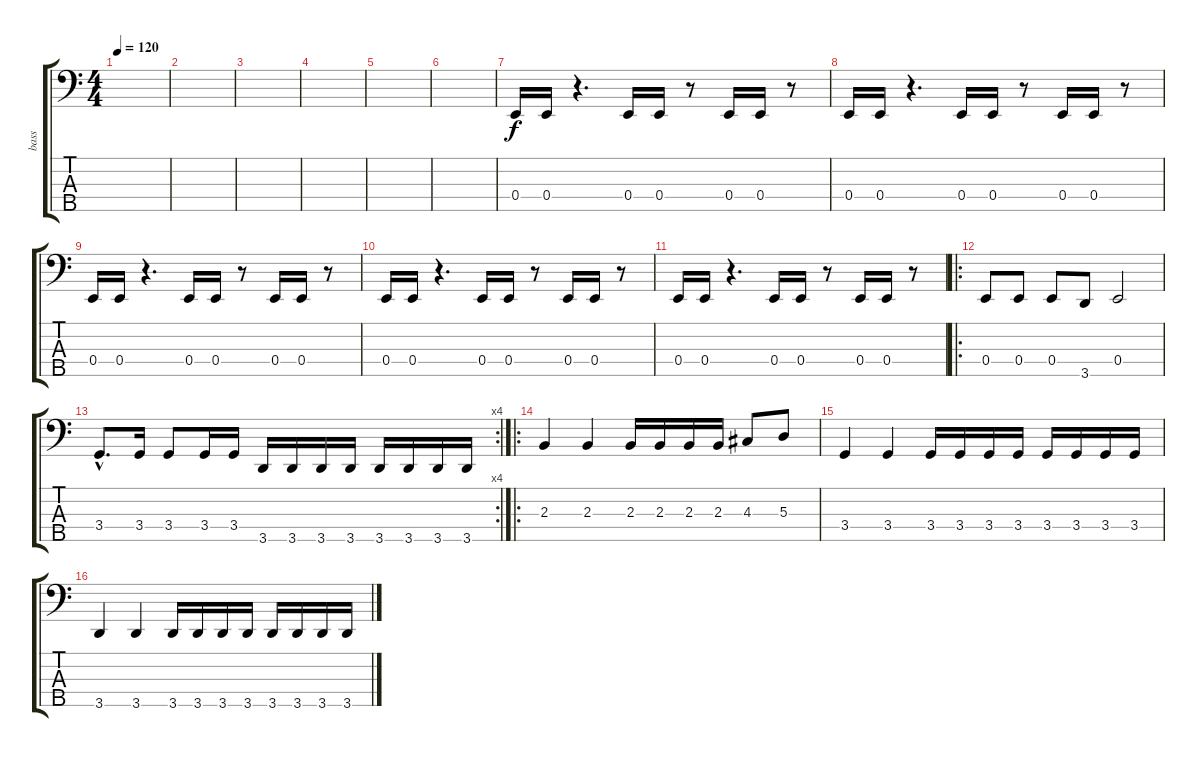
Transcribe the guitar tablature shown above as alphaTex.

\track ("bass" "bass") {instrument acousticguitarnylon}
\staff {score tabs}
\tuning (G2 D2 A1 E1 B0) {hide}
\ts (4 4)
\tempo 120
\clef f4
\ks c
|
|
|
|
|
|
0.4.16 0.4.16 r.4{d} 0.4.16 0.4.16 r.8 0.4.16 0.4.16 r.8 |
0.4.16 0.4.16 r.4{d} 0.4.16 0.4.16 r.8 0.4.16 0.4.16 r.8 |
0.4.16 0.4.16 r.4{d} 0.4.16 0.4.16 r.8 0.4.16 0.4.16 r.8 |
0.4.16 0.4.16 r.4{d} 0.4.16 0.4.16 r.8 0.4.16 0.4.16 r.8 |
0.4.16 0.4.16 r.4{d} 0.4.16 0.4.16 r.8 0.4.16 0.4.16 r.8 |
\ro
0.4.8 0.4.8 0.4.8 3.5.8 0.4.2 |
\rc 4
3.4{hac}.8{d} 3.4.16 3.4.8 3.4.16 3.4.16 3.5.16 3.5.16 3.5.16 3.5.16 3.5.16 3.5.16 3.5.16 3.5.16 |
\ro
2.3.4 2.3.4 2.3.16 2.3.16 2.3.16 2.3.16 4.3.8 5.3.8 |
3.4.4 3.4.4 3.4.16 3.4.16 3.4.16 3.4.16 3.4.16 3.4.16 3.4.16 3.4.16 |
3.5.4 3.5.4 3.5.16 3.5.16 3.5.16 3.5.16 3.5.16 3.5.16 3.5.16 3.5.16
